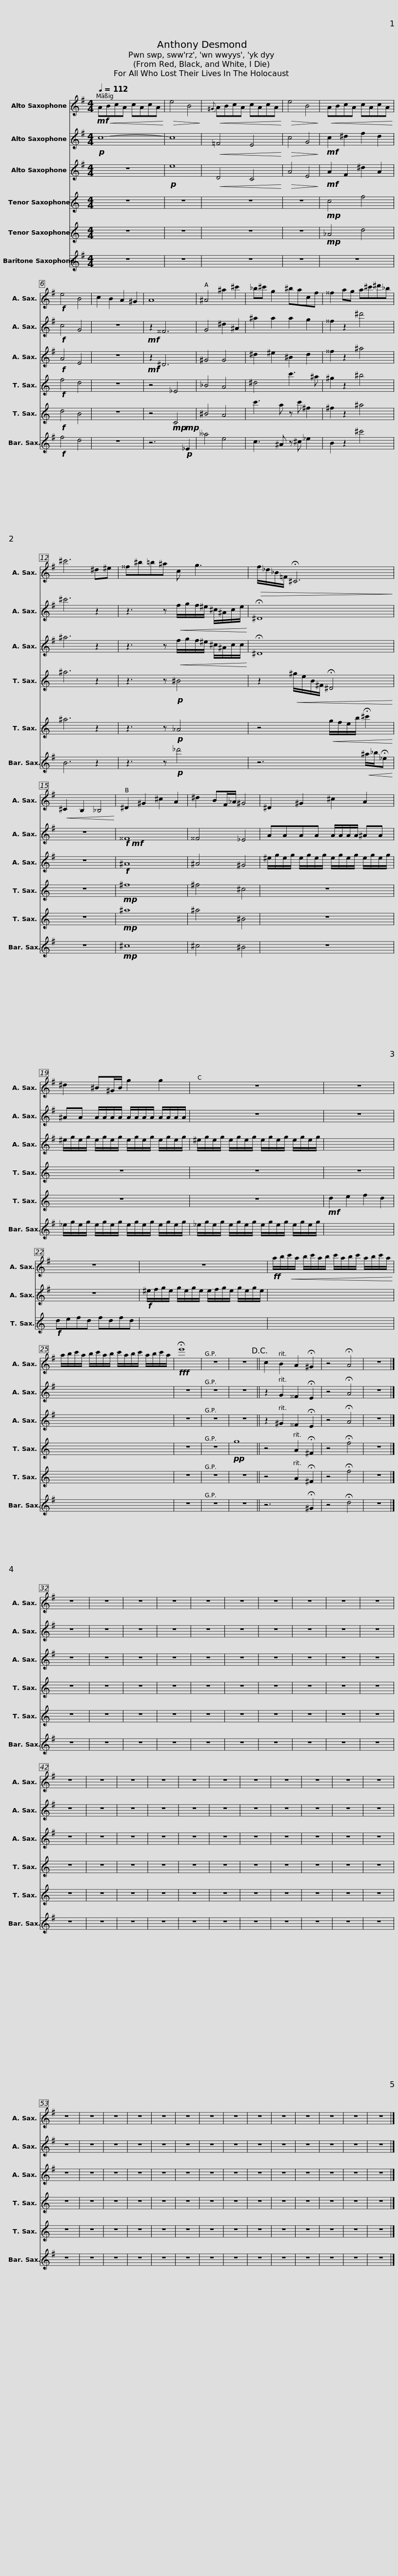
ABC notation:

X:1
%%score 1 2 3 4 5 6
L:1/8
Q:1/4=112
M:4/4
I:linebreak $
K:none
V:1 treble transpose=-9
V:2 treble transpose=-9
V:3 treble transpose=-9
V:4 treble transpose=-14
V:5 treble transpose=-14
V:6 treble transpose=-21
V:1
[K:G]!mf! A!<(!BcA cAcA!<)! |!>(! e4 B4!>)! |!<(!{^G} ABcA cAcA!<)! |!>(! e4 B4!>)! |!<(! ABcA cAcA!<)! | %5
!f! e4 B4 |$ c2 B2 A2 ^G2 | A8 | ^A4 ^a2 ^c'2 | _b^c' g2 ^bacf | %10
 ^^f2 ag a^c'^d'_b |$ ^c'6 ^d^e | ^^f^b=b^a c g3 |$!>(! f/_d/_B/=F/ !fermata!^C6!>)! |!<(! ^C2 B,2 _B,4!<)! | %15
 ^D2 ^G2 ^c2 A2 | ^d2 BF/_A/ ^G4 |$ ^D2 ^G2 ^c2 A2 | ^d2 ^B^G/B/ g2 g2 |$ z8 | %20
 z8 | z8 |$ z8 |!ff! a/b/!<(!c'/a/ b/c'/a/b/ c'/a/b/c'/ a/b/c'/a/!<)! |$ a/b/c'/a/ b/c'/a/b/ c'/a/b/c'/ a/b/c'/a/ | %25
!fff! !fermata!e'8 | z8 | z8!D.C.! || c2 B2 A2 !fermata!^G2 | z4 !fermata!A4 | %30
 z8 |] z8 |$ z8 | z8 | z8 | %35
 z8 | z8 | z8 | z8 | z8 | %40
 z8 | z8 | z8 | z8 | z8 | %45
 z8 | z8 | z8 | z8 | z8 | %50
 z8 | z8 | z8 |$ z8 | z8 | %55
 z8 | z8 | z8 | z8 | z8 | %60
 z8 | z8 | z8 | z8 | z8 | %65
 z8 |] %66
V:2
[K:G]!p! c8- | c8 |!<(! =F4 E4!<)! |!>(! c4 G4!>)! |!mf! c2 ^d2 f2 d2 | %5
!f! c4 G4 |$ z8 |!mf! z2 ^^F6 | G4 ^d2 ^A2 | ^a2 a2 a2 g2 | %10
 ^^f2 z2 ^d'4 |$ ^c'6 z2 | z3 z!<(! f/g/f/^e/ ^c/^A/c/e/!<)! |$ !fermata!^D8 | z8 | %15
!f!!mf! ^^F8 | ^^F4 _E4 |$ AAAA A/A/A/A/ ^AA | ^AA A/A/A/A/ A/A/A/A/ A/A/A/A/ |$ z8 | %20
 z8 | z8 |$!f! ^e/f/g/e/ g/e/g/e/ e/f/g/e/ g/e/g/e/ | x8 |$ x8 | %25
 z8 | z8 | z8 || z2 G2 ^^F2 !fermata!E2 | z4 !fermata!A4 | %30
 z8 |] z8 |$ z8 | z8 | z8 | %35
 z8 | z8 | z8 | z8 | z8 | %40
 z8 | z8 | z8 | z8 | z8 | %45
 z8 | z8 | z8 | z8 | z8 | %50
 z8 | z8 | z8 |$ z8 | z8 | %55
 z8 | z8 | z8 | z8 | z8 | %60
 z8 | z8 | z8 | z8 | z8 | %65
 z8 |] %66
V:3
[K:G] z8 |!p! e8 |!<(! D4 C4!<)! |!>(! A4 E4!>)! |!mf! A2 F2 ^d2 A2 | %5
!f! A4 E4 |$ z8 |!mf! z2 ^D6 | ^G4 G4 | ^d2 ^e2 ^B2 d2 | %10
 ^^f2 z2 ^a4 |$ ^a6 z2 | z3 z!<(! f/g/f/^e/ ^c/^A/c/c/!<)! |$ !fermata!^D8 | z8 | %15
!f! ^A8 | ^A4 ^G4 |$ ^e/g/e/g/ e/g/e/g/ e/g/e/g/ e/g/e/g/ | ^e/g/e/g/ e/g/e/g/ e/g/e/g/ e/g/e/g/ |$ ^e/g/e/g/ e/g/e/g/ e/g/e/g/ e/g/e/g/ | %20
 x8 | x8 |$ x8 | x8 |$ x8 | %25
 z8 | z8 | z8 || z2 ^G2 ^^F2 !fermata!E2 | z4 !fermata!A4 | %30
 z8 |] z8 |$ z8 | z8 | z8 | %35
 z8 | z8 | z8 | z8 | z8 | %40
 z8 | z8 | z8 | z8 | z8 | %45
 z8 | z8 | z8 | z8 | z8 | %50
 z8 | z8 | z8 |$ z8 | z8 | %55
 z8 | z8 | z8 | z8 | z8 | %60
 z8 | z8 | z8 | z8 | z8 | %65
 z8 |] %66
V:4
[K:C] z8 | z8 | z8 | z8 |!mp! c4 f4 | %5
!f! f4 d4 |$ z8 | z4 _E4 | _B4 A4 | ^d4 c'3 ^a | %10
 ^g2 z2 ^b4 |$ ^a6 z2 | z3 z!p! ^B4 |$ z2!<(! ^g/e/B/^F/ !fermata!^D4!<)! | z8 | %15
!mp! ^f8 | ^f4 ^c4 |$ z8 | z8 |$ z8 | %20
 z8 |!f! defd fdfd |$ x8 | x8 |$ x8 | %25
 z8 | z8 |!pp! g8 || z4 A2 !fermata!^F2 | z4 !fermata!f4 | %30
 z8 |] z8 |$ z8 | z8 | z8 | %35
 z8 | z8 | z8 | z8 | z8 | %40
 z8 | z8 | z8 | z8 | z8 | %45
 z8 | z8 | z8 | z8 | z8 | %50
 z8 | z8 | z8 |$ z8 | z8 | %55
 z8 | z8 | z8 | z8 | z8 | %60
 z8 | z8 | z8 | z8 | z8 | %65
 z8 |] %66
V:5
[K:C] z8 | z8 | z8 | z8 |!mp! _A4 d4 | %5
!f! d4 B4 |$ z8 | z4!mp!!mp! C4 | ^B4 A4 | c'3 a z c' ^f2 | %10
 ^f2 z2 ^a4 |$ ^a6 z2 | z3 z!p! _A4 |$ z4!<(! g/f/e/b/ !fermata!^c'2!<)! | z8 | %15
!mp! ^a8 | ^a4 ^B4 |$ z8 | z8 |$ z8 | %20
!mf! d2 e2 f2 d2 | x8 |$ x8 | x8 |$ x8 | %25
 z8 | z8 | z8 || z4 A2 !fermata!^F2 | z4 !fermata!f4 | %30
 z8 |] z8 |$ z8 | z8 | z8 | %35
 z8 | z8 | z8 | z8 | z8 | %40
 z8 | z8 | z8 | z8 | z8 | %45
 z8 | z8 | z8 | z8 | z8 | %50
 z8 | z8 | z8 |$ z8 | z8 | %55
 z8 | z8 | z8 | z8 | z8 | %60
 z8 | z8 | z8 | z8 | z8 | %65
 z8 |] %66
V:6
[K:G] z8 | z8 | z8 | z8 | z8 | %5
!f! f4 d4 |$ z8 | z6!p! _E2 | __a4 e4 | c3 ^A z ^c _e2 | %10
 B2 z2 ^c'4 |$ B6 z2 | z3 z!p! _d'4 |$ z6!<(! ^a/_b/!fermata!_e!<)! | z8 | %15
!mp! ^c8 | ^c4 ^B4 |$ z8 | _e/g/e/g/ e/g/e/g/ e/g/e/g/ e/g/e/g/ |$ _e/g/e/g/ e/g/e/g/ e/g/e/g/ e/g/e/g/ | %20
 x8 | x8 |$ x8 | x8 |$ x8 | %25
 z8 | z8 | z8 || z6 !fermata!^G2 | z4 !fermata!d4 | %30
 z8 |] z8 |$ z8 | z8 | z8 | %35
 z8 | z8 | z8 | z8 | z8 | %40
 z8 | z8 | z8 | z8 | z8 | %45
 z8 | z8 | z8 | z8 | z8 | %50
 z8 | z8 | z8 |$ z8 | z8 | %55
 z8 | z8 | z8 | z8 | z8 | %60
 z8 | z8 | z8 | z8 | z8 | %65
 z8 |] %66
